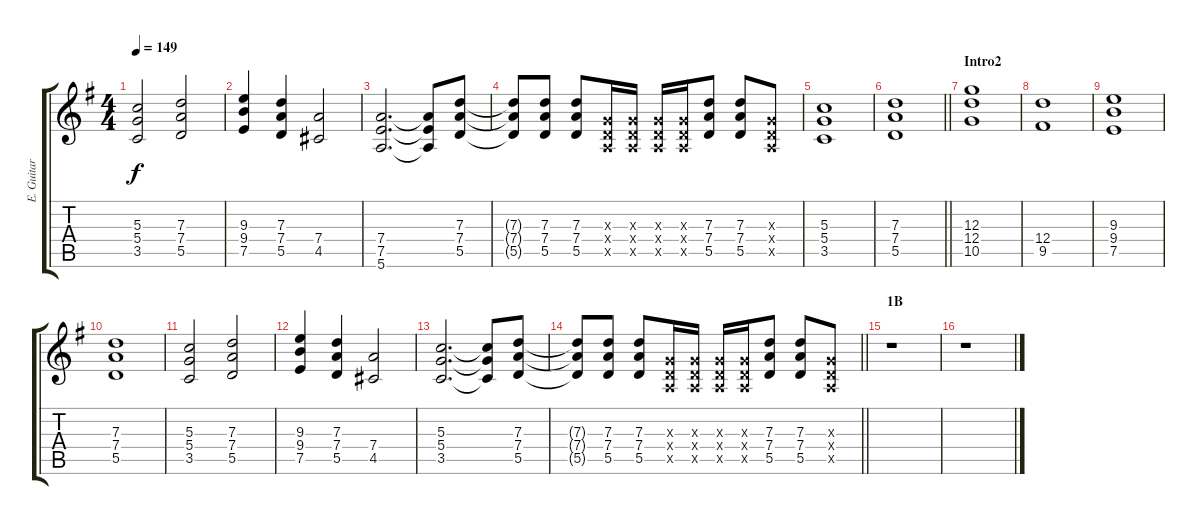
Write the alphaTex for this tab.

\track ("E. Guitar II" "E. Guitar ") {instrument overdrivenguitar}
\staff {score tabs}
\tuning (E4 B3 G3 D3 A2 E2) {hide}
\ts (4 4)
\tempo 149
\clef g2
\ks g
(5.3 5.4 3.5).2{dy f} (7.3 7.4 5.5).2 |
(9.3 9.4 7.5).4 (7.3 7.4 5.5).4 (7.4 4.5).2 |
(7.4 7.5 5.6).2{d} (7.4{t} 7.5{t} 5.6{t}).8 (7.3 7.4 5.5).8 |
(7.3{t} 7.4{t} 5.5{t}).8 (7.3 7.4 5.5).8 (7.3 7.4 5.5).8 (0.3{x} 0.4{x} 0.5{x}).16 (0.3{x} 0.4{x} 0.5{x}).16 (0.3{x} 0.4{x} 0.5{x}).16 (0.3{x} 0.4{x} 0.5{x}).16 (7.3 7.4 5.5).8 (7.3 7.4 5.5).8 (0.3{x} 0.4{x} 0.5{x}).8 |
(5.3 5.4 3.5).1 |
\barLineRight lightlight
(7.3 7.4 5.5).1 |
\section ("" "Intro2")
(12.3 12.4 10.5).1 |
(12.4 9.5).1 |
(9.3 9.4 7.5).1 |
(7.3 7.4 5.5).1 |
(5.3 5.4 3.5).2 (7.3 7.4 5.5).2 |
(9.3 9.4 7.5).4 (7.3 7.4 5.5).4 (7.4 4.5).2 |
(5.3 5.4 3.5).2{d} (5.3{t} 5.4{t} 3.5{t}).8 (7.3 7.4 5.5).8 |
\barLineRight lightlight
(7.3{t} 7.4{t} 5.5{t}).8 (7.3 7.4 5.5).8 (7.3 7.4 5.5).8 (0.3{x} 0.4{x} 0.5{x}).16 (0.3{x} 0.4{x} 0.5{x}).16 (0.3{x} 0.4{x} 0.5{x}).16 (0.3{x} 0.4{x} 0.5{x}).16 (7.3 7.4 5.5).8 (7.3 7.4 5.5).8 (0.3{x} 0.4{x} 0.5{x}).8 |
\section ("" "1B")
r.1 |
r.1
